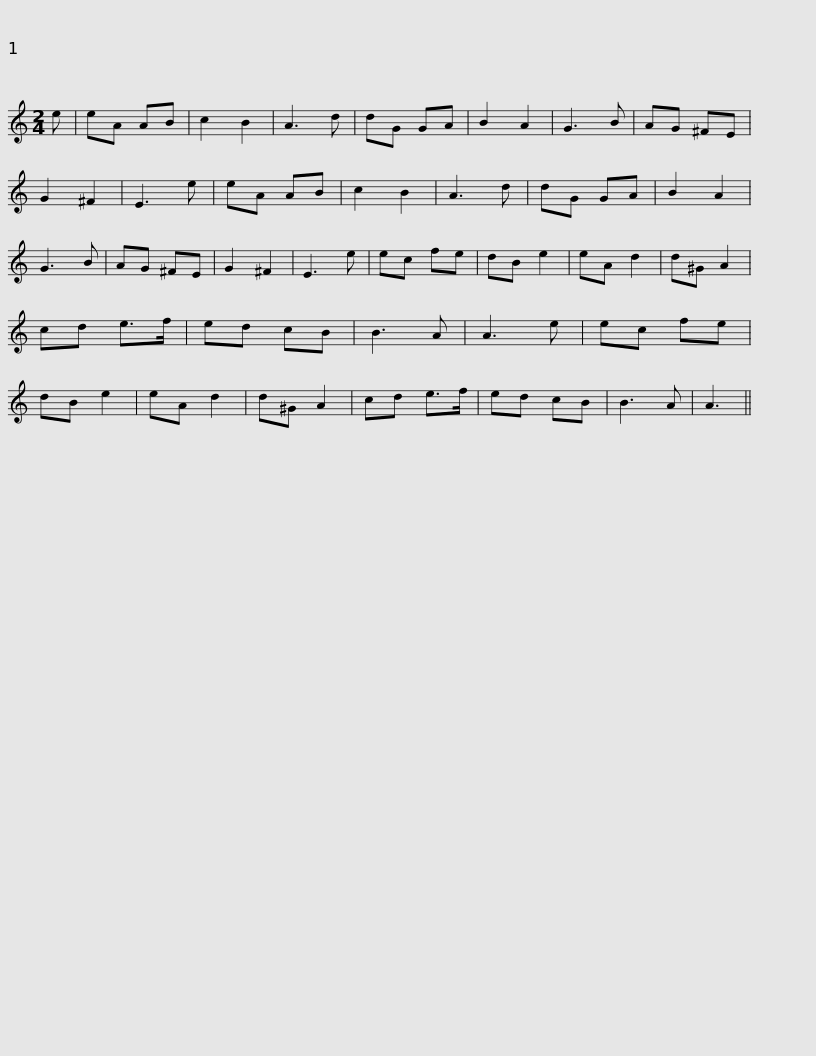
X:1
L:1/8
M:2/4
I:linebreak $
K:C
V:1 treble
V:1
 e | eA AB | c2 B2 | A3 d | dG GA | %5
 B2 A2 | G3 B | AG ^FE | G2 ^F2 | E3 e | %10
 eA AB | c2 B2 | A3 d | dG GA |$ B2 A2 | %15
 G3 B | AG ^FE | G2 ^F2 | E3 e | ec fe | %20
 dB e2 | eA d2 | d^G A2 | cd e>f | ed cB | %25
 B3 A | A3 e |$ ec fe | dB e2 | eA d2 | %30
 d^G A2 | cd e>f | ed cB | B3 A | A3 || %35
